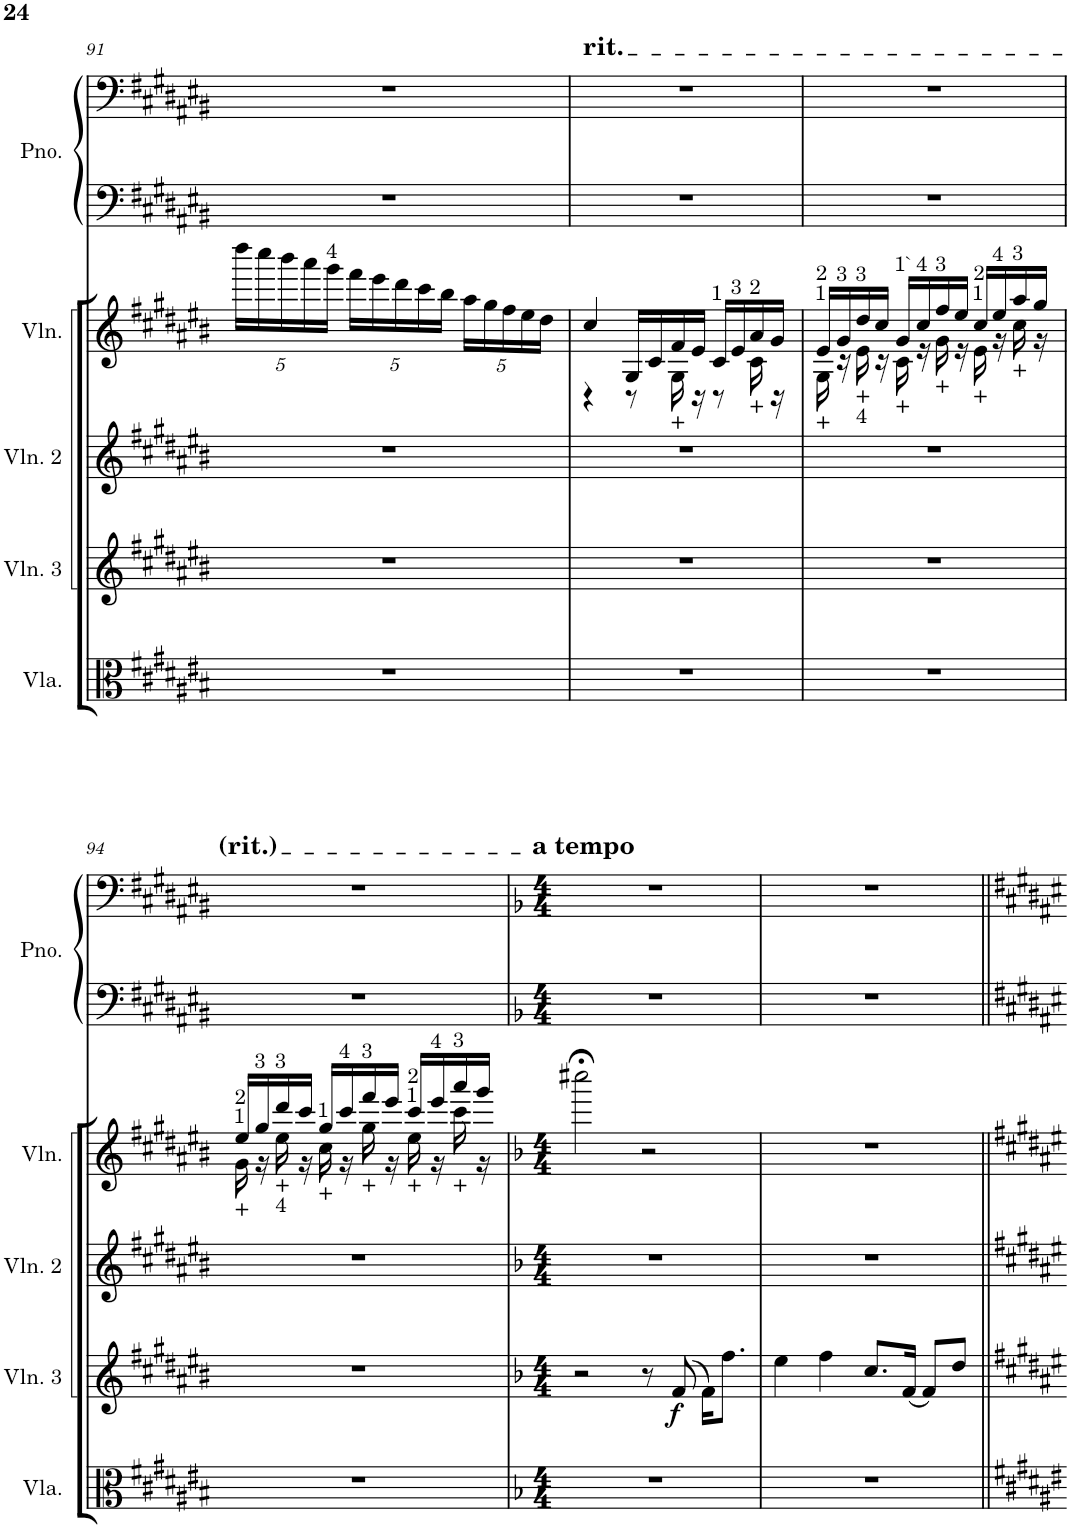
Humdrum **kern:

**kern	**kern	**dynam	**kern	**kern	**kern	**kern
*part5	*part4	*part4	*part3	*part2	*part1	*part1
*staff6	*staff5	*staff5	*staff4	*staff3	*staff2	*staff1
*I"Viola	*I"Violin 3	*	*I"Violin 2	*I"Violin	*I"Piano	*
*I'Vla.	*I'Vln. 3	*	*I'Vln. 2	*I'Vln.	*I'Pno.	*
!!LO:PB:g=z
*clefC3	*clefG2	*	*clefG2	*clefG2	*clefF4	*clefF4
*k[f#c#g#d#a#e#b#]	*k[f#c#g#d#a#e#b#]	*	*k[f#c#g#d#a#e#b#]	*k[f#c#g#d#a#e#b#]	*k[f#c#g#d#a#e#b#]	*k[f#c#g#d#a#e#b#]
*M3/4	*M3/4	*	*M3/4	*M3/4	*M3/4	*M3/4
*	*	*	*	*Xbrackettup	*	*
=91	=91	=91	=91	=91	=91	=91
2.r	2.r	.	2.r	20dddd#\LL	2.r	2.r
.	.	.	.	20cccc#\	.	.
.	.	.	.	20bbb#\	.	.
.	.	.	.	20aaa#\	.	.
!	!	!	!	!LO:TX:a:t=4	!	!
.	.	.	.	20ggg#\JJ	.	.
.	.	.	.	20fff#\LL	.	.
.	.	.	.	20eee#\	.	.
.	.	.	.	20ddd#\	.	.
.	.	.	.	20ccc#\	.	.
.	.	.	.	20bb#\JJ	.	.
.	.	.	.	20aa#\LL	.	.
.	.	.	.	20gg#\	.	.
.	.	.	.	20ff#\	.	.
.	.	.	.	20ee#\	.	.
.	.	.	.	20dd#\JJ	.	.
=92	=92	=92	=92	=92	=92	=92
*	*	*	*	*^	*	*
!	!	!	!	!	!	!	!LO:TX:a:t=rit.
2.r	2.r	.	2.r	4cc#/	4r	2.r	2.r
.	.	.	.	16G#/LL	8r	.	.
.	.	.	.	16c#/	.	.	.
.	.	.	.	16f#/	16G#\	.	.
.	.	.	.	16e#/JJ	16r	.	.
!	!	!	!	!LO:TX:a:t=1	!	!	!
.	.	.	.	16c#/LL	8r	.	.
!	!	!	!	!LO:TX:a:t=3	!	!	!
.	.	.	.	16e#/	.	.	.
!	!	!	!	!LO:TX:a:t=2	!	!	!
.	.	.	.	16a#/	16c#\	.	.
.	.	.	.	16g#/JJ	16r	.	.
=93	=93	=93	=93	=93	=93	=93	=93
!	!	!	!	!LO:TX:a:t=1	!	!	!
!	!	!	!	!LO:TX:a:t=2	!	!	!
2.r	2.r	.	2.r	16e#/LL	16G#\	2.r	2.r
!	!	!	!	!LO:TX:a:t=3	!	!	!
.	.	.	.	16g#/	16r	.	.
!	!	!	!	!LO:TX:b:t=4	!	!	!
!	!	!	!	!LO:TX:a:t=3	!	!	!
.	.	.	.	16dd#/	16e#\	.	.
.	.	.	.	16cc#/JJ	16r	.	.
!	!	!	!	!LO:TX:a:t=1`	!	!	!
.	.	.	.	16g#/LL	16c#\	.	.
!	!	!	!	!LO:TX:a:t=4	!	!	!
.	.	.	.	16cc#/	16r	.	.
!	!	!	!	!LO:TX:a:t=3	!	!	!
.	.	.	.	16ff#/	16g#\	.	.
.	.	.	.	16ee#/JJ	16r	.	.
!	!	!	!	!LO:TX:a:t=1	!	!	!
!	!	!	!	!LO:TX:a:t=2	!	!	!
.	.	.	.	16cc#/LL	16e#\	.	.
!	!	!	!	!LO:TX:a:t=4	!	!	!
.	.	.	.	16ee#/	16r	.	.
!	!	!	!	!LO:TX:a:t=3	!	!	!
.	.	.	.	16aa#/	16cc#\	.	.
.	.	.	.	16gg#/JJ	16r	.	.
!!LO:LB:g=z
=94	=94	=94	=94	=94	=94	=94	=94
!	!	!	!	!LO:TX:a:t=1	!	!	!
!	!	!	!	!LO:TX:a:t=2	!	!	!
2.r	2.r	.	2.r	16ee#/LL	16g#\	2.r	2.r
!	!	!	!	!LO:TX:a:t=3	!	!	!
.	.	.	.	16gg#/	16r	.	.
!	!	!	!	!LO:TX:a:t=3	!	!	!
!	!	!	!	!LO:TX:b:t=4	!	!	!
.	.	.	.	16ddd#/	16ee#\	.	.
.	.	.	.	16ccc#/JJ	16r	.	.
!	!	!	!	!LO:TX:a:t=1	!	!	!
.	.	.	.	16gg#/LL	16cc#\	.	.
!	!	!	!	!LO:TX:a:t=4	!	!	!
.	.	.	.	16ccc#/	16r	.	.
!	!	!	!	!LO:TX:a:t=3	!	!	!
.	.	.	.	16fff#/	16gg#\	.	.
.	.	.	.	16eee#/JJ	16r	.	.
!	!	!	!	!LO:TX:a:t=1	!	!	!
!	!	!	!	!LO:TX:a:t=2	!	!	!
.	.	.	.	16ccc#/LL	16ee#\	.	.
!	!	!	!	!LO:TX:a:t=4	!	!	!
.	.	.	.	16eee#/	16r	.	.
!	!	!	!	!LO:TX:a:t=3	!	!	!
.	.	.	.	16aaa#/	16ccc#\	.	.
.	.	.	.	16ggg#/JJ	16r	.	.
*	*	*	*	*v	*v	*	*
=95	=95	=95	=95	=95	=95	=95
*k[b-]	*k[b-]	*	*k[b-]	*k[b-]	*k[b-]	*k[b-]
*M4/4	*M4/4	*	*M4/4	*M4/4	*M4/4	*M4/4
*	*	*	*	*^	*	*
!	!	!	!	!	!	!	!LO:TX:a:B:t=a tempo
*	*	*	*	*v	*v	*	*
1r	2r	.	1r	2cccc#X;<\	1r	1r
.	8r	.	.	2r	.	.
!	!	!LO:DY:b	!	!	!	!
.	(8f/	f	.	.	.	.
.	16f\KL)	.	.	.	.	.
.	8.ff\J	.	.	.	.	.
=96	=96	=96	=96	=96	=96	=96
1r	4ee\	.	1r	1r	1r	1r
.	4ff\	.	.	.	.	.
.	8.cc/L	.	.	.	.	.
.	(16f/Jk	.	.	.	.	.
.	8f/L)	.	.	.	.	.
.	8dd/J	.	.	.	.	.
=||	=||	=||	=||	=||	=||	=||
*-	*-	*-	*-	*-	*-	*-
